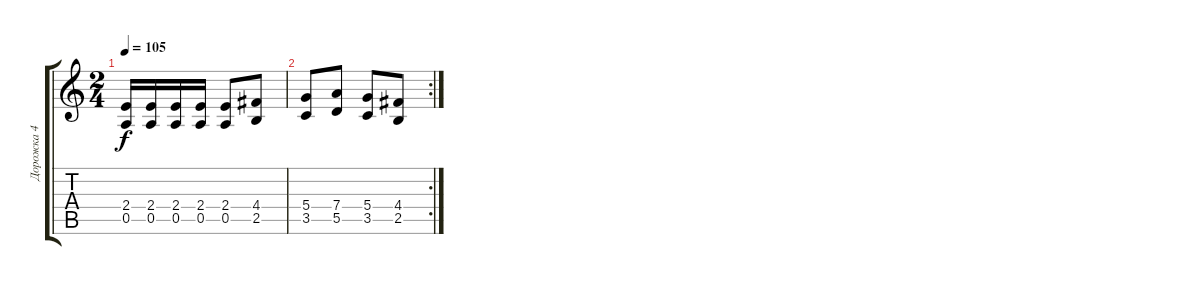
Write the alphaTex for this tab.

\track ("Дорожка 4" "Дорожка 4") {instrument overdrivenguitar}
\staff {score tabs}
\tuning (E4 B3 G3 D3 A2 E2) {hide}
\ts (2 4)
\tempo 105
\clef g2
\ks c
(2.4 0.5).16{dy f} (2.4 0.5).16 (2.4 0.5).16 (2.4 0.5).16 (2.4 0.5).8 (4.4 2.5).8 |
\rc 2
(5.4 3.5).8 (7.4 5.5).8 (5.4 3.5).8 (4.4 2.5).8
